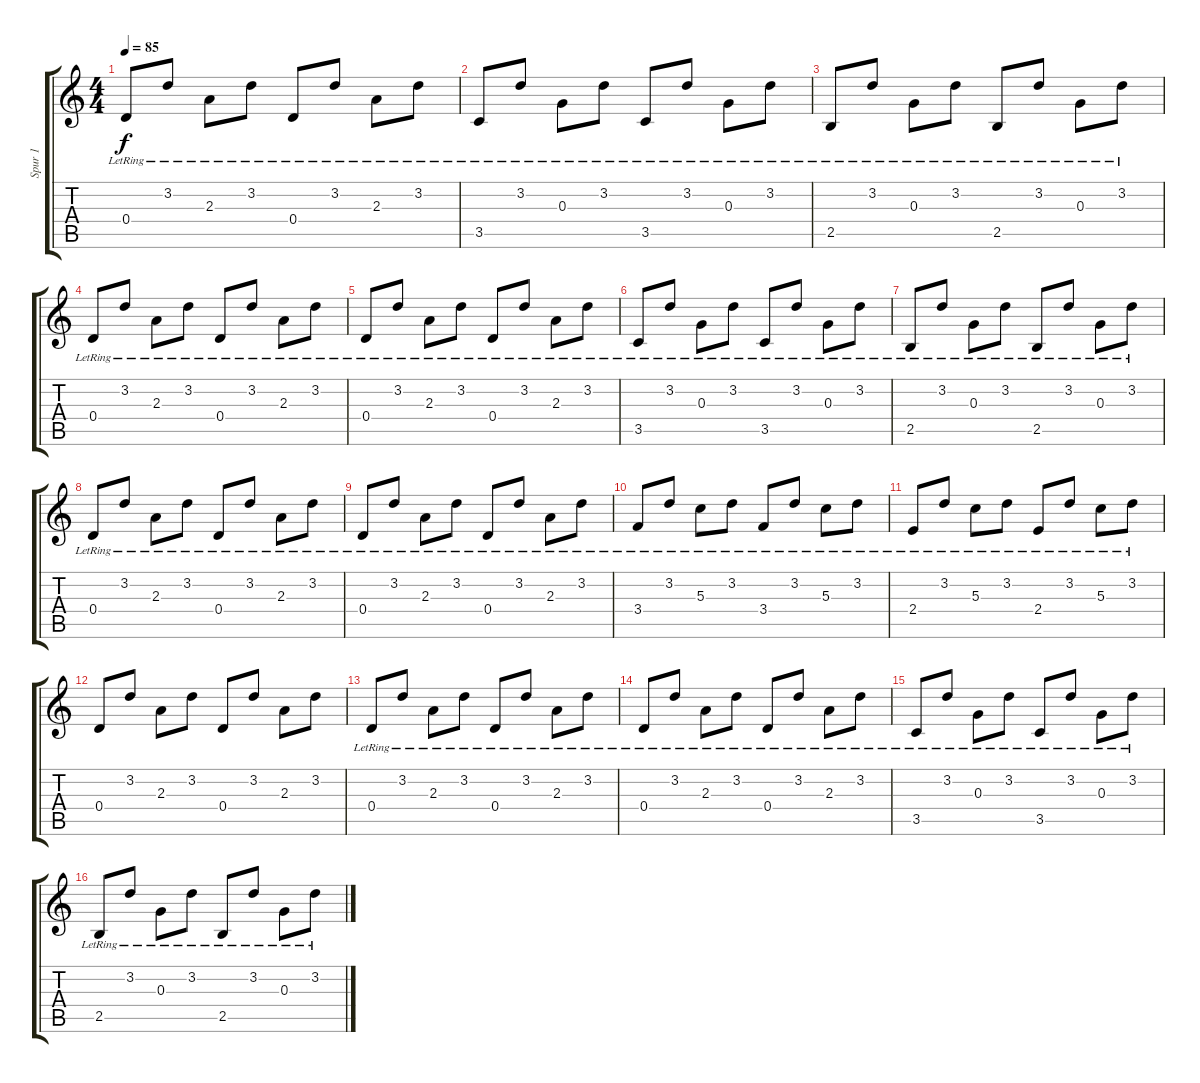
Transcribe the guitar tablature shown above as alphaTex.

\track ("Spur 1" "Spur 1") {instrument acousticguitarsteel}
\staff {score tabs}
\tuning (E4 B3 G3 D3 A2 E2) {hide}
\ts (4 4)
\tempo 85
\clef g2
\ks c
0.4{lr}.8{dy f} 3.2{lr}.8 2.3{lr}.8 3.2{lr}.8 0.4{lr}.8 3.2{lr}.8 2.3{lr}.8 3.2{lr}.8 |
3.5{lr}.8 3.2{lr}.8 0.3{lr}.8 3.2{lr}.8 3.5{lr}.8 3.2{lr}.8 0.3{lr}.8 3.2{lr}.8 |
2.5{lr}.8 3.2{lr}.8 0.3{lr}.8 3.2{lr}.8 2.5{lr}.8 3.2{lr}.8 0.3{lr}.8 3.2{lr}.8 |
0.4{lr}.8 3.2{lr}.8 2.3{lr}.8 3.2{lr}.8 0.4{lr}.8 3.2{lr}.8 2.3{lr}.8 3.2{lr}.8 |
0.4{lr}.8 3.2{lr}.8 2.3{lr}.8 3.2{lr}.8 0.4{lr}.8 3.2{lr}.8 2.3{lr}.8 3.2{lr}.8 |
3.5{lr}.8 3.2{lr}.8 0.3{lr}.8 3.2{lr}.8 3.5{lr}.8 3.2{lr}.8 0.3{lr}.8 3.2{lr}.8 |
2.5{lr}.8 3.2{lr}.8 0.3{lr}.8 3.2{lr}.8 2.5{lr}.8 3.2{lr}.8 0.3{lr}.8 3.2{lr}.8 |
0.4{lr}.8 3.2{lr}.8 2.3{lr}.8 3.2{lr}.8 0.4{lr}.8 3.2{lr}.8 2.3{lr}.8 3.2{lr}.8 |
0.4{lr}.8 3.2{lr}.8 2.3{lr}.8 3.2{lr}.8 0.4{lr}.8 3.2{lr}.8 2.3{lr}.8 3.2{lr}.8 |
3.4{lr}.8 3.2{lr}.8 5.3{lr}.8 3.2{lr}.8 3.4{lr}.8 3.2{lr}.8 5.3{lr}.8 3.2{lr}.8 |
2.4{lr}.8 3.2{lr}.8 5.3{lr}.8 3.2{lr}.8 2.4{lr}.8 3.2{lr}.8 5.3{lr}.8 3.2{lr}.8 |
0.4.8 3.2.8 2.3.8 3.2.8 0.4.8 3.2.8 2.3.8 3.2.8 |
0.4{lr}.8 3.2{lr}.8 2.3{lr}.8 3.2{lr}.8 0.4{lr}.8 3.2{lr}.8 2.3{lr}.8 3.2{lr}.8 |
0.4{lr}.8 3.2{lr}.8 2.3{lr}.8 3.2{lr}.8 0.4{lr}.8 3.2{lr}.8 2.3{lr}.8 3.2{lr}.8 |
3.5{lr}.8 3.2{lr}.8 0.3{lr}.8 3.2{lr}.8 3.5{lr}.8 3.2{lr}.8 0.3{lr}.8 3.2{lr}.8 |
2.5{lr}.8 3.2{lr}.8 0.3{lr}.8 3.2{lr}.8 2.5{lr}.8 3.2{lr}.8 0.3{lr}.8 3.2{lr}.8
